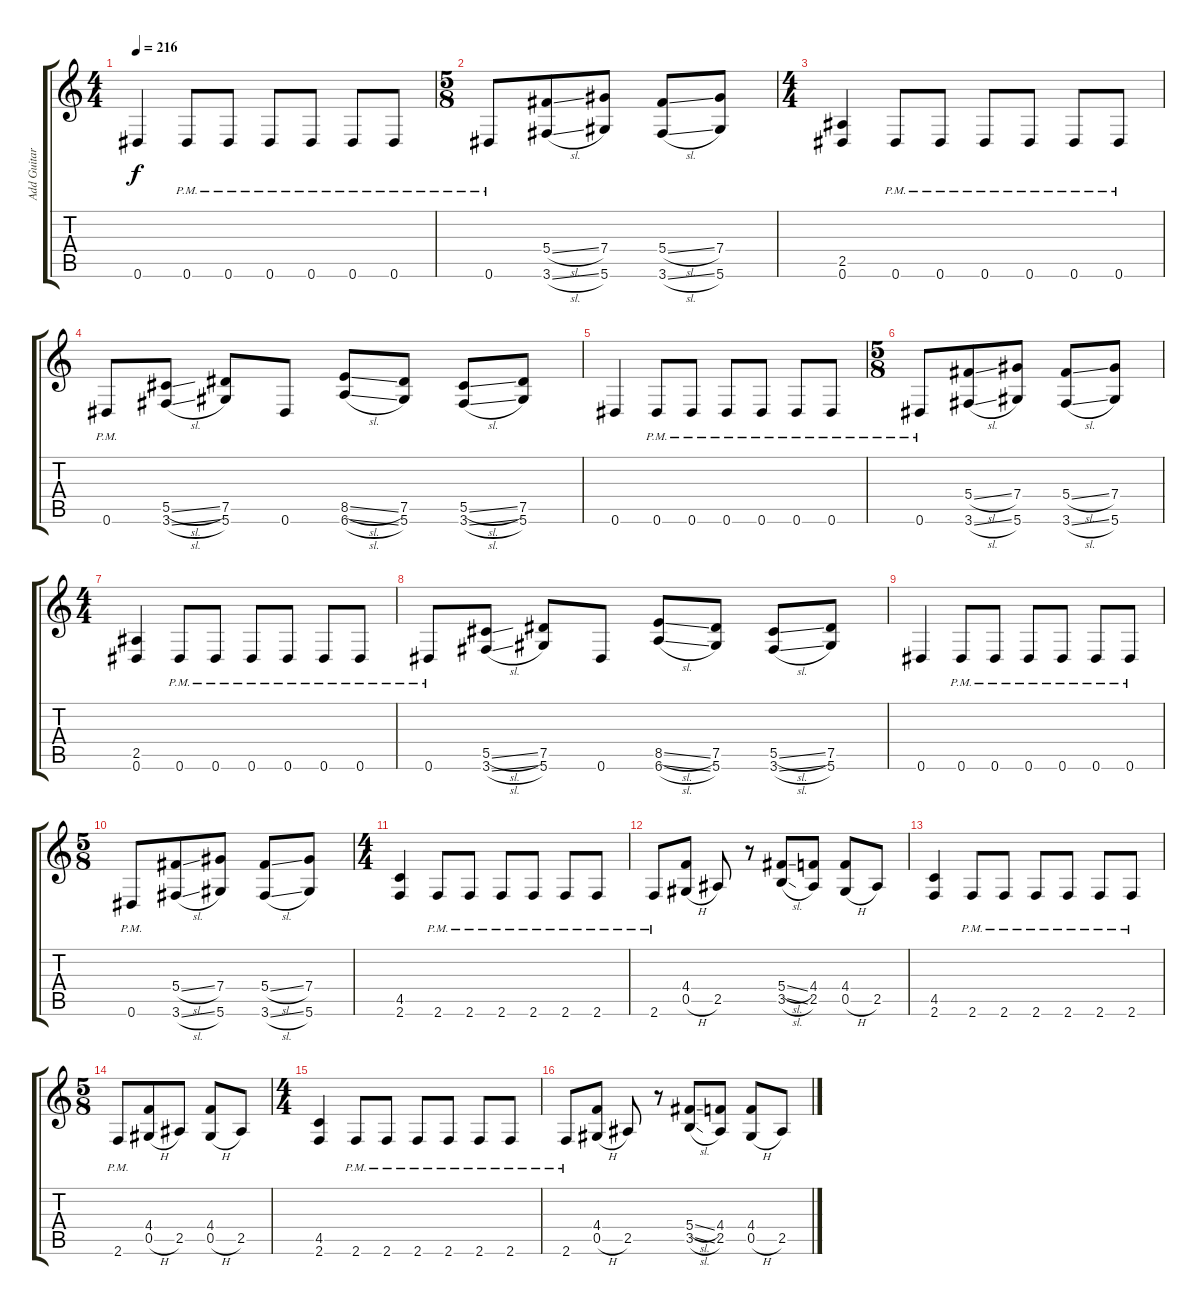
\track ("Add Guitar" "Add Guitar") {instrument overdrivenguitar}
\staff {score tabs}
\tuning (Eb4 Bb3 Gb3 Db3 Ab2 Eb2) {hide}
\ts (4 4)
\tempo 216
\clef g2
\ks c
0.6.4{dy f} 0.6{pm}.8 0.6{pm}.8 0.6{pm}.8 0.6{pm}.8 0.6{pm}.8 0.6{pm}.8 |
\ts (5 8)
0.6{pm}.8 (5.4{sl} 3.6{sl}).8 (7.4 5.6).8 (5.4{sl} 3.6{sl}).8 (7.4 5.6).8 |
\ts (4 4)
(2.5 0.6).4 0.6{pm}.8 0.6{pm}.8 0.6{pm}.8 0.6{pm}.8 0.6{pm}.8 0.6{pm}.8 |
0.6{pm}.8 (5.5{sl} 3.6{sl}).8 (7.5 5.6).8 0.6.8 (8.5{sl} 6.6{sl}).8 (7.5 5.6).8 (5.5{sl} 3.6{sl}).8 (7.5 5.6).8 |
0.6.4 0.6{pm}.8 0.6{pm}.8 0.6{pm}.8 0.6{pm}.8 0.6{pm}.8 0.6{pm}.8 |
\ts (5 8)
0.6{pm}.8 (5.4{sl} 3.6{sl}).8 (7.4 5.6).8 (5.4{sl} 3.6{sl}).8 (7.4 5.6).8 |
\ts (4 4)
(2.5 0.6).4 0.6{pm}.8 0.6{pm}.8 0.6{pm}.8 0.6{pm}.8 0.6{pm}.8 0.6{pm}.8 |
0.6{pm}.8 (5.5{sl} 3.6{sl}).8 (7.5 5.6).8 0.6.8 (8.5{sl} 6.6{sl}).8 (7.5 5.6).8 (5.5{sl} 3.6{sl}).8 (7.5 5.6).8 |
0.6.4 0.6{pm}.8 0.6{pm}.8 0.6{pm}.8 0.6{pm}.8 0.6{pm}.8 0.6{pm}.8 |
\ts (5 8)
0.6{pm}.8 (5.4{sl} 3.6{sl}).8 (7.4 5.6).8 (5.4{sl} 3.6{sl}).8 (7.4 5.6).8 |
\ts (4 4)
(4.5 2.6).4 2.6{pm}.8 2.6{pm}.8 2.6{pm}.8 2.6{pm}.8 2.6{pm}.8 2.6{pm}.8 |
2.6{pm}.8 (4.4 0.5{h}).8 2.5.8 r.8 (5.4{sl} 3.5{sl}).8 (4.4 2.5).8 (4.4 0.5{h}).8 2.5.8 |
(4.5 2.6).4 2.6{pm}.8 2.6{pm}.8 2.6{pm}.8 2.6{pm}.8 2.6{pm}.8 2.6{pm}.8 |
\ts (5 8)
2.6{pm}.8 (4.4 0.5{h}).8 2.5.8 (4.4 0.5{h}).8 2.5.8 |
\ts (4 4)
(4.5 2.6).4 2.6{pm}.8 2.6{pm}.8 2.6{pm}.8 2.6{pm}.8 2.6{pm}.8 2.6{pm}.8 |
2.6{pm}.8 (4.4 0.5{h}).8 2.5.8 r.8 (5.4{sl} 3.5{sl}).8 (4.4 2.5).8 (4.4 0.5{h}).8 2.5.8
